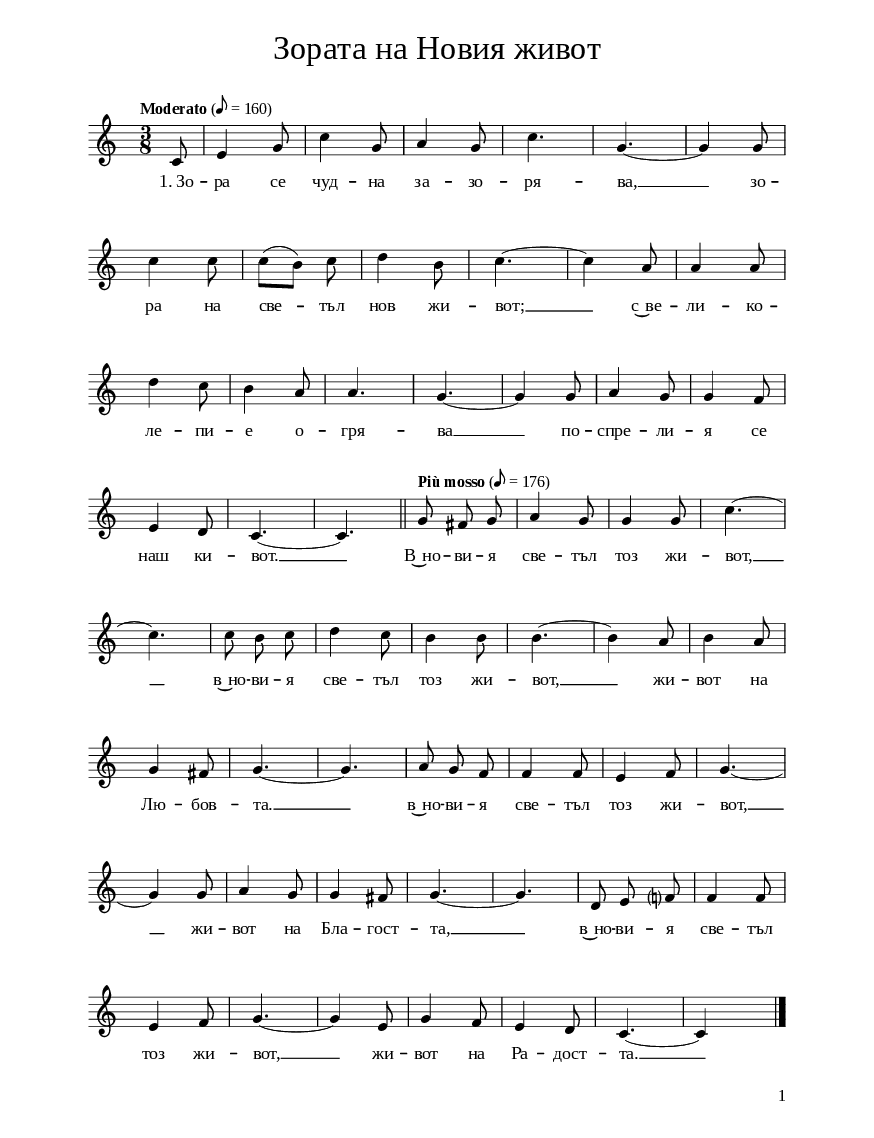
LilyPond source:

\version "2.24.2"

% include paper part and global functions
\include "include/globals.ily"

\bookpart {
  \label #'ref016
  \tocItem \markup "Зората на Новия живот"
  \include "include/bookpart-paper.ily"
  \score {
    \include "include/score-layout.ily"

    \new Voice \absolute  {
      \clef treble
      \key c \major
      \time 3/8
      \tempoFunc "Moderato" 8 "160"
      \partial 8
      \autoBeamOff
      c'8 |e'4 g'8|c''4 g'8 |a'4 g'8 |c''4.| g'4. ~ |  g'4 g'8 |\break
      c''4 c''8| \once \autoBeamOn c''8 ([  b'8  ])  \noBeam  c''8 |d''4 b'8  |c''4. ~ | c''4  a'8| a'4 a'8| \break
      d''4  c''8| b'4 a'8| a'4. | g'4. ~ | g'4  g'8 | a'4 g'8 | g'4 f'8 | \break
      e'4 d'8| c'4. ~ | c'4.  | \bar "||"
      \tempoFunc "Più mosso" 8 "176"
      g'8  fis'8 g'8 | a'4 g'8 | g'4 g'8 | c''4. ~ | \break
      c''4.  | c''8 b'8 c''8| d''4 c''8 | b'4  b'8 | b'4. ~ | b'4   a'8| b'4 a'8 | \break
      g'4 fis'8 | g'4. ~ | g'4.  | a'8 g'8 f'8 | f'4 f'8 | e'4 f'8 | g'4. ~ | \break
      g'4  g'8 | a'4 g'8 | g'4 fis'8 | g'4. ~ | g'4. | d'8 e'8 f'?8| f'4 f'8 | \break
      e'4 f'8 | g'4. ~ |g'4  e'8 | g'4 f'8 | e'4 d'8 | c'4. ~ | c' 4 s8 | \bar "|."
    }

    \addlyrics {
      "1. Зо" -- ра се чуд -- на за -- зо -- ря -- ва, __ зо --
      ра на све -- тъл нов жи -- вот; __ с~ве -- ли -- ко --
      ле -- пи -- е о -- гря -- ва __  по -- спре -- ли -- я се
      наш ки -- вот. __  В~но -- ви -- я све -- тъл тоз жи -- вот, __
      в~но -- ви -- я све -- тъл тоз жи -- вот, __  жи -- вот на
      Лю -- бов -- та. __   в~но -- ви -- я све -- тъл тоз жи -- вот, __
      жи -- вот на Бла -- гост -- та, __  в~но -- ви -- я све -- тъл
      тоз жи -- вот, __  жи -- вот на Ра -- дост -- та. __ 
    }

    \header {
      title = \titleFunc "Зората на Новия живот" ""
    }

    \midi{}
  } % score

  \pageBreak

 \markup \fontsize #bgCoupletFontSize {
    \hspace #15
    \override #`(baseline-skip . ,bgCoupletBaselineSkip)
    \column {
      \line { 2. И птички въздуха изпълнят }
      \line {   "   " с възторг и сладки песни в хор, }
      \line {   "   " Хармонията да допълнят }
      \line {   "   " В големия небесен двор.}

      \line { " " }
      \line { "   " \italic {Припев: } }
      \line {  "   " В новия светъл тоз живот, (2) }
      \line { "   " Живот на любовта, }
      \line {  "   " В новия светъл тоз живот,}
      \line { "   " Живот на благостта, }
      \line { "   "  В новия светъл тоз живот,}
      \line {  "   " Живот на радостта.}
      \line { " " }

      \line { 3. Трепти зората лекокрила  }
      \line {   "   " и буди нашите души; }
      \line {   "   " като любяща майка мила}
      \line {   "   " подканва всекиго: „Стани!“}

      \line { " " }
      \line { "   " \italic {Припев ...} }
      \line { " " }

      \line { 4. Лъчи от любовта ни вливат }
      \line {   "   " В гърдите жива топлина, }
      \line {   "   " Със сладка вяра ни повдигат }
      \line {   "   " във крепост и виделина. }

      \line { " " }
      \line { "   " \italic {Припев ...} }
      \line { " " }

      \line { 5.  О, тез лъчи от Бога идат, }
      \line {   "   " Те пълнят нашите сърца, }
      \line {   "   " И шепнат сладко, как Той вика: }
      \line {   "   " „Елате, моите деца!“ }
      \line { " " }
      \line { "   " \italic {Припев ...} }
      \line { " " }
    }
  } % markup

  \markup \empty-one

  % include foreign translation(s) of the song
  %\include "lyrics_de/016_zorata_na_noviya_zhivot_lyrics_de.ly"

} % bookpart
